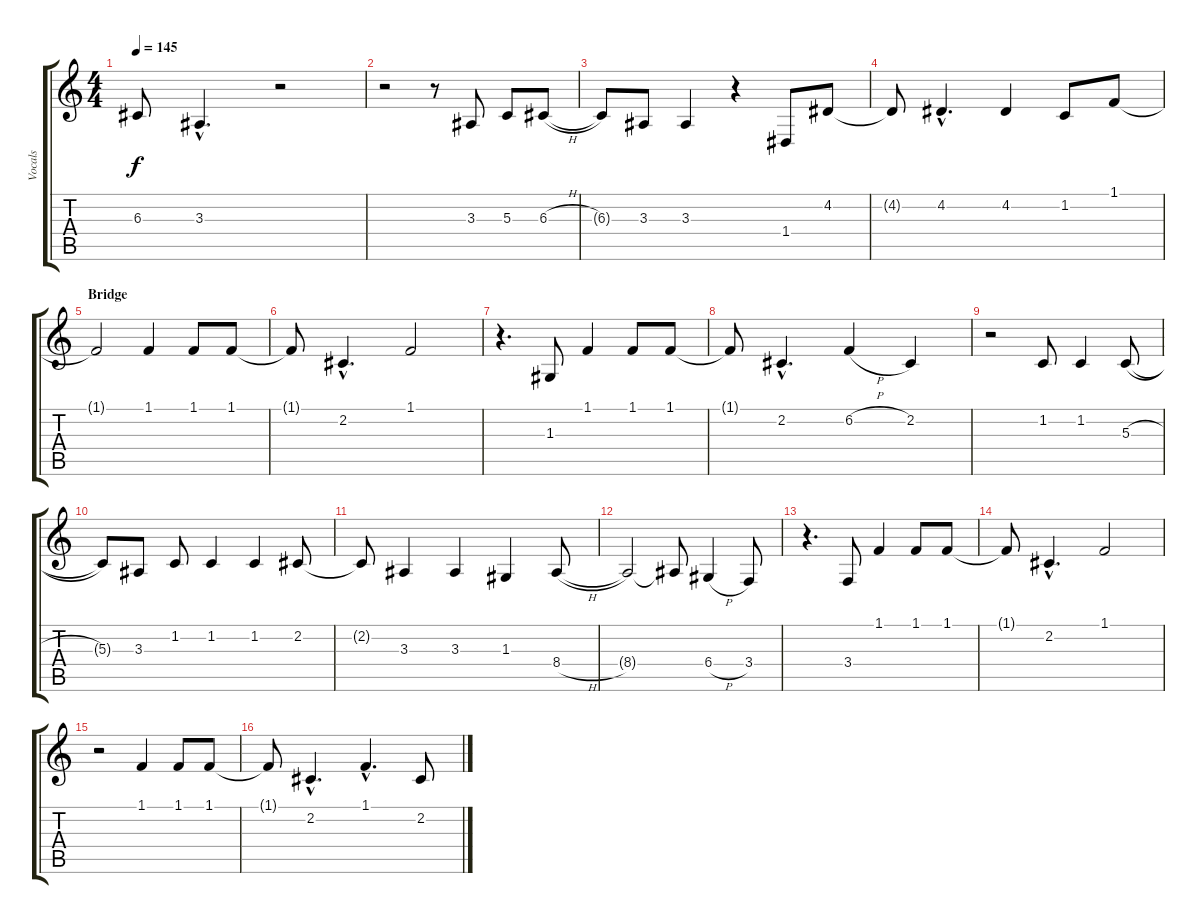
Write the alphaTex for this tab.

\track ("Vocals" "Vocals") {instrument englishhorn}
\staff {score tabs}
\tuning (E4 B3 G3 D3 A2 E2) {hide}
\ts (4 4)
\tempo 145
\clef g2
\ks c
6.3{t}.8{dy f} 3.3{hac}.4{d} r.2 |
r.2 r.8 3.3.8 5.3.8 6.3{h}.8 |
6.3{t}.8 3.3.8 3.3.4 r.4 1.4.8 4.2.8 |
4.2{t}.8 4.2{hac}.4{d} 4.2.4 1.2.8 1.1.8 |
\section ("" "Bridge")
1.1{t}.2 1.1.4 1.1.8 1.1.8 |
1.1{t}.8 2.2{hac}.4{d} 1.1.2 |
r.4{d} 1.3.8 1.1.4 1.1.8 1.1.8 |
1.1{t}.8 2.2{hac}.4{d} 6.2{h}.4 2.2.4 |
r.2 1.2.8 1.2.4 5.3{h}.8 |
5.3{t}.8 3.3.8 1.2.8 1.2.4 1.2.4 2.2.8 |
2.2{t}.8 3.3.4 3.3.4 1.3.4 8.4{h}.8 |
8.4{t}.2 8.4{t}.8 6.4{h}.4 3.4.8 |
r.4{d} 3.4.8 1.1.4 1.1.8 1.1.8 |
1.1{t}.8 2.2{hac}.4{d} 1.1.2 |
r.2 1.1.4 1.1.8 1.1.8 |
1.1{t}.8 2.2{hac}.4{d} 1.1{hac}.4{d} 2.2{h}.8
